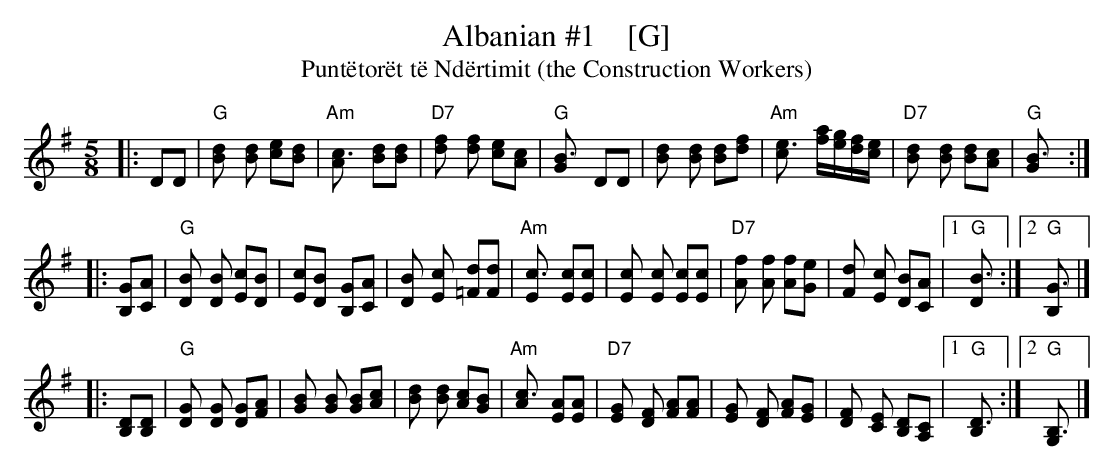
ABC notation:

X:1
T: Albanian #1    [G]
T: Punt\"etor\"et t\"e Nd\"ertimit (the Construction Workers)
M: 5/8
L: 1/8
K: G
|: DD \
| "G"[d2B] [dB] [ec][dB] | "Am"[c3A] [dB][dB] \
| "D7"[f2d] [fd] [ec][cA] | "G"[B3G] DD \
| [d2B] [dB] [dB][fd] | "Am"[e3c] [a/f][g/e][f/d][e/c] \
| "D7"[d2B] [dB] [dB][cA] | "G"[B3G] :|
|: [GB,][AC] \
| "G"[B2D] [BD] [cE][BD] | [cE][B2D] [GB,][AC] \
| [B2D] [cE] [d=F][dF] | "Am"[c3E] [cE][cE] \
| [c2E] [cE] [cE][cE] | "D7"[f2A] [fA] [fA][eG] \
| [d2F] [cE] [BD][AC] |1 "G"[B3D] :|2 "G"[G3B,] |]
|: [DB,][DB,] \
| "G"[G2D] [GD] [GD][AF] | [B2G] [BG] [BG][cA] \
| [d2B] [dB] [cA][BG] | "Am"[c3A] [AE][AE] \
| "D7"[G2E] [FD] [AF][AF] | [G2E] [FD] [AF][GE] \
| [F2D] [EC] [DB,][CA,] |1 "G"[D3B,] :|2 "G"[B,3G,] |]
